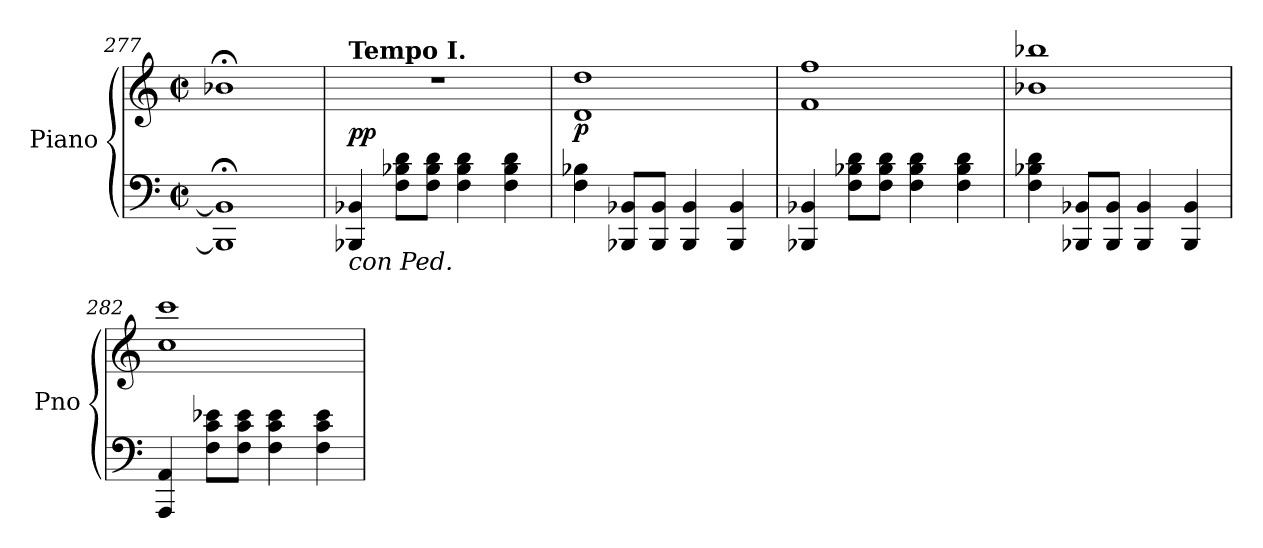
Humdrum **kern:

**kern	**kern	**dynam
*part1	*part1	*part1
*staff2	*staff1	*staff1/2
*I"Piano	*	*
*I'Pno	*	*
*clefF4	*clefG2	*
*k[]	*k[]	*
*M4/4	*M4/4	*
*met(c|)	*met(c|)	*
*MM80	*MM80	*
=277	=277	=277
1BBB-];< 1BB-];<	1b-X;<	.
!!LO:LB:g=z
=278	=278	=278
!	!LO:TX:a:B:t=Tempo I.	!
!LO:TX:b:i:t=con Ped.	!	!
!	!	!LO:DY:a=2
4BBB-X/ 4BB-X/	1r	pp
8F\ 8B-X\ 8d\L	.	.
8F\ 8B-\ 8d\J	.	.
4F\ 4B-\ 4d\	.	.
4F\ 4B-\ 4d\	.	.
=279	=279	=279
!	!	!LO:DY:b
4F\ 4B-X\	1d 1dd	p
8BBB-X/ 8BB-X/L	.	.
8BBB-/ 8BB-/J	.	.
4BBB-/ 4BB-/	.	.
4BBB-/ 4BB-/	.	.
=280	=280	=280
4BBB-X/ 4BB-X/	1f 1ff	.
8F\ 8B-X\ 8d\L	.	.
8F\ 8B-\ 8d\J	.	.
4F\ 4B-\ 4d\	.	.
4F\ 4B-\ 4d\	.	.
=281	=281	=281
4F\ 4B-X\ 4d\	1b-X 1bb-X	.
8BBB-X/ 8BB-X/L	.	.
8BBB-/ 8BB-/J	.	.
4BBB-/ 4BB-/	.	.
4BBB-/ 4BB-/	.	.
=282	=282	=282
4AAA/ 4AA/	1cc 1ccc	.
8F\ 8c\ 8e-X\L	.	.
8F\ 8c\ 8e-\J	.	.
4F\ 4c\ 4e-\	.	.
4F\ 4c\ 4e-\	.	.
=	=	=
*-	*-	*-
